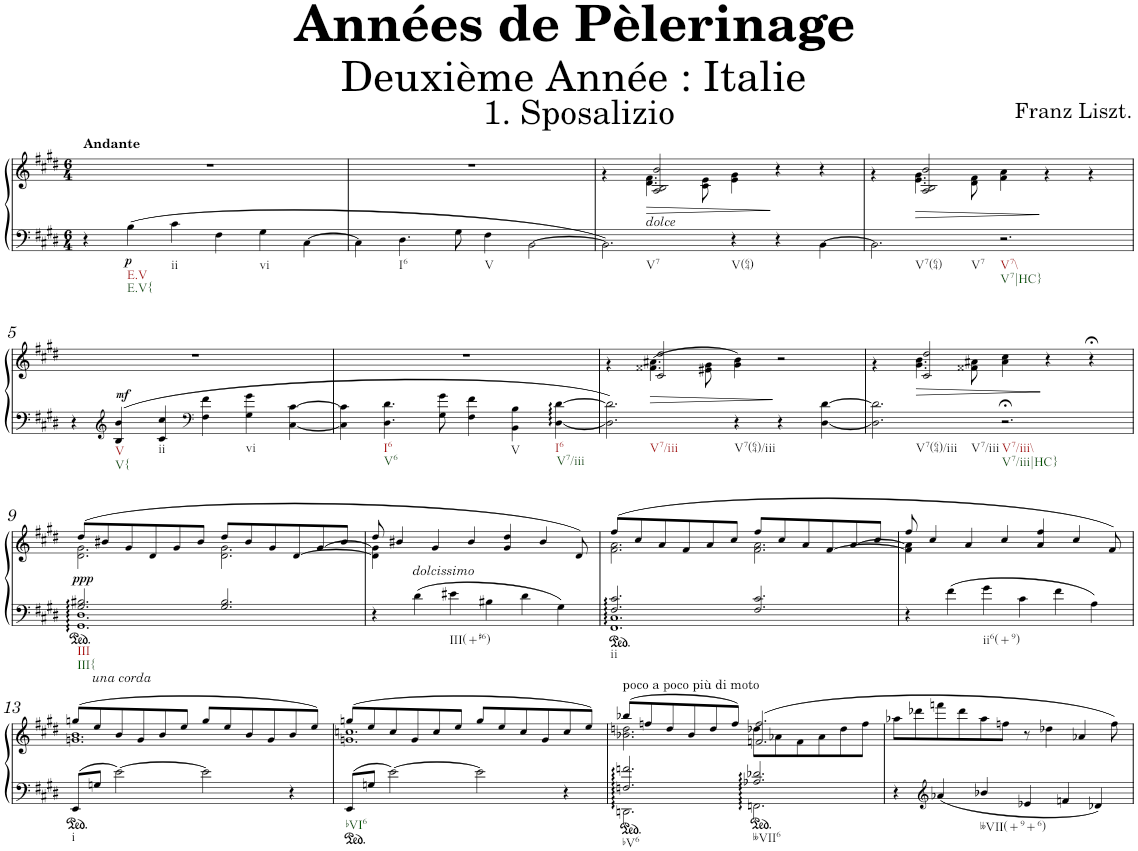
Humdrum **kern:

**kern	**kern	**dynam
*part1	*part1	*part1
*staff2	*staff1	*staff1/2
*I"Piano	*	*
*I'Pno.	*	*
*clefF4	*clefG2	*
*k[f#c#g#d#]	*k[f#c#g#d#]	*
*M6/4	*M6/4	*
=1	=1	=1
!	!LO:TX:a:B:t=Andante	!
4r	1.r	.
!LO:TX:b:t=E.V	!	!
!LO:TX:b:t=E.V{	!	!
!	!	!LO:DY:b=2
4B\	.	p
!LO:TX:b:t=ii	!	!
4c#\	.	.
4F#\	.	.
!LO:TX:b:t=vi	!	!
4G#\	.	.
[4C#\	.	.
=2	=2	=2
4C#\]	1.r	.
!LO:TX:b:t=I6	!	!
4.D#\	.	.
8G#\	.	.
!LO:TX:b:t=V	!	!
4F#\	.	.
[2BB\	.	.
=3	=3	=3
*	*^	*
!LO:TX:b:t=V7	!	!	!
2.BB\]	4ryy	4r	.
!	!LO:TX:b:i:t=dolce	!	!
!	!	!	!LO:HP:b
.	2A/ 2B/ 2b/	4.d#\ 4.f#\	>
.	.	8c#\ 8e\	.
!LO:TX:b:t=V(64)	!	!	!
4r	4e\ 4g#\	2.ryy	.
4r	4r	.	]
[4BB\	4r	.	.
=4	=4	=4	=4
!LO:TX:b:t=V7(64)	!	!	!
!LO:TX:b:t=V7	!	!	!
2.BB\]	4ryy	4r	.
!	!	!	!LO:HP:b
.	2A/ 2B/ 2b/	4.e\ 4.g#\	>
.	.	8d#\ 8f#\	.
!LO:TX:b:t=V7\\	!	!	!
!LO:TX:b:t=V7|HC}	!	!	!
2.r	4f#\ 4a\	4ryy	.
.	2ryy	4r	]
.	.	4r	.
*	*v	*v	*
!!LO:LB:g=z
=5	=5	=5
4r	1.r	.
*clefG2	*	*
!LO:TX:b:t=V	!	!
!LO:TX:b:t=V{	!	!
!	!	!LO:DY:a=2
4B/ 4b/	.	mf
!LO:TX:b:t=ii	!	!
4c#/ 4cc#/	.	.
*clefF4	*	*
4F#\ 4f#\	.	.
!LO:TX:b:t=vi	!	!
4G#\ 4g#\	.	.
[4C#\ [4c#\	.	.
=6	=6	=6
4C#\] 4c#\]	1.r	.
!LO:TX:b:t=I6	!	!
!LO:TX:b:t=V6	!	!
4.D#\ 4.d#\	.	.
8G#\ 8g#\	.	.
!LO:TX:b:t=V	!	!
4F#\ 4f#\	.	.
4BB\ 4B\	.	.
!LO:TX:b:t=I6	!	!
!LO:TX:b:t=V7/iii	!	!
[4D#\ [4d#\	.	.
=7	=7	=7
*	*^	*
!LO:TX:b:t=V7/iii	!	!	!
2.D#\] 2.d#\]	4ryy	4r	.
!	!	!	!LO:HP:b
.	2c#/ 2dd#/	4.f##X\ 4.a#X\	>
.	.	8e#X\ 8g#\	.
!LO:TX:b:t=V7(64)/iii	!	!	!
4r	(4g#\ 4b\	2.ryy	.
4r	2r	.	]
[4D#\ [4d#\	.	.	.
=8	=8	=8	=8
!LO:TX:b:t=V7(64)/iii	!	!	!
!LO:TX:b:t=V7/iii	!	!	!
2.D#\] 2.d#\]	4ryy	4r	.
!	!	!	!LO:HP:b
.	2c#/ 2dd#/	4.g#\ 4.b\	>
.	.	8f##X\ 8a#X\	.
!LO:TX:b:t=V7/iii\\	!	!	!
!LO:TX:b:t=V7/iii|HC}	!	!	!
2.r;<	4a#\ 4cc#\	2.ryy	.
.	4r	.	]
.	4r;<	.	.
!!LO:LB:g=z	!!
=9	=9	=9	=9
*^	*	*	*
!LO:TX:b:i:t=una corda	!	!	!	!
!LO:TX:b:t=III	!	!	!	!
!LO:TX:b:t=III{	!	!	!	!
!	!	!	!	!LO:DY:b
2.G#/ 2.B#X/	1.GG# 1.D#	(8dd#/L	2.d#\ 2.g#\	ppp
.	.	8b#X/	.	.
.	.	8g#/	.	.
.	.	8d#/	.	.
.	.	8g#/	.	.
.	.	8b#/J	.	.
2.G#/ 2.B#/	.	8dd#/L	2.d#\ 2.g#\	.
.	.	8b#/	.	.
.	.	8g#/	.	.
.	.	[8d#/	.	.
.	.	[8g#/	.	.
.	.	8b#/J	.	.
*v	*v	*	*	*
=10	=10	=10	=10
4r	8dd#/	4d#\] 4g#\]	.
.	4b#X/	.	.
!LO:TX:a:i:t=dolcissimo	!	!	!
4d#\	.	4ryy	.
.	4g#/	.	.
!LO:TX:b:t=III(+#6)	!	!	!
4e#X\	.	1ryy	.
.	4b#/	.	.
4B#X\	.	.	.
.	4g#/ 4dd#/	.	.
4d#\	.	.	.
.	4b#/	.	.
4G#\	.	.	.
.	8d#/)	.	.
=11	=11	=11	=11
*^	*	*	*
!LO:TX:b:t=ii	!	!	!	!
2.F#/ 2.c#/	1.FF# 1.C#	(8ff#/L	2.f#\ 2.a\	.
.	.	8cc#/	.	.
.	.	8a/	.	.
.	.	8f#/	.	.
.	.	8a/	.	.
.	.	8cc#/J	.	.
2.F#/ 2.c#/	.	8ff#/L	2.f#\ 2.a\	.
.	.	8cc#/	.	.
.	.	8a/	.	.
.	.	[8f#/	.	.
.	.	[8a/	.	.
.	.	8cc#/J	.	.
*v	*v	*	*	*
=12	=12	=12	=12
4r	8ff#/	4f#\] 4a\]	.
.	4cc#/	.	.
4f#\	.	4ryy	.
.	4a/	.	.
!LO:TX:b:t=ii6(+9)	!	!	!
4g#\	.	1ryy	.
.	4cc#/	.	.
4c#\	.	.	.
.	4a/ 4ff#/	.	.
4f#\	.	.	.
.	4cc#/	.	.
4A\	.	.	.
.	8f#/)	.	.
!!LO:LB:g=z	!!
=13	=13	=13	=13
!LO:TX:b:t=i	!	!	!
8EE/L	(8ggn/L	1.gn 1.b	.
8Gn/J	8ee/	.	.
[2e\	8b/	.	.
.	8g/	.	.
.	8b/	.	.
.	8ee/J	.	.
2e\]	8gg/L	.	.
.	8ee/	.	.
.	8b/	.	.
.	8g/	.	.
4r	8b/	.	.
.	8ee/J)	.	.
=14	=14	=14	=14
!LO:TX:b:t=bVI6	!	!	!
8EE/L	(8ggn/L	1.gn 1.ccn	.
8Gn/J	8ee/	.	.
[2e\	8cc/	.	.
.	8g/	.	.
.	8cc/	.	.
.	8ee/J	.	.
2e\]	8gg/L	.	.
.	8ee/	.	.
.	8cc/	.	.
.	8g/	.	.
4r	8cc/	.	.
.	8ee/J)	.	.
=15	=15	=15	=15
*^	*	*	*
!	!	!LO:TX:a:t=poco a poco più di moto	!	!
!LO:TX:b:t=bV6	!	!	!	!
2.Fn/ 2.fn/	2.DDn\	(8bb-X/L	2.b-X\ 2.ddn\	.
.	.	8ffn/	.	.
.	.	8dd/	.	.
.	.	8b-/	.	.
.	.	8dd/	.	.
.	.	8ff/J)	.	.
!LO:TX:b:t=bbVII6	!	!	!	!
2.A-X/ 2.d-X/	2.FFn\	(2.fn/ 2.ff/	8dd-X\L	.
.	.	.	8a-X\	.
.	.	.	8f\	.
.	.	.	8a-\	.
.	.	.	8dd-\	.
.	.	.	8ff\J	.
*v	*v	*	*	*
*	*v	*v	*
=16	=16	=16
4r	8aa-X\L	.
.	8ddd-X\	.
*clefG2	*	*
4a-X/	8fffn\	.
.	8ddd-\	.
!LO:TX:b:t=bbVII(+9+6)	!	!
4b-X/	8aa-\	.
.	8ffn\J	.
4e-X/	8r	.
.	4dd-X\	.
4fn/	.	.
.	4a-X/	.
4d-X/	.	.
.	8ff\)	.
=	=	=
*-	*-	*-
